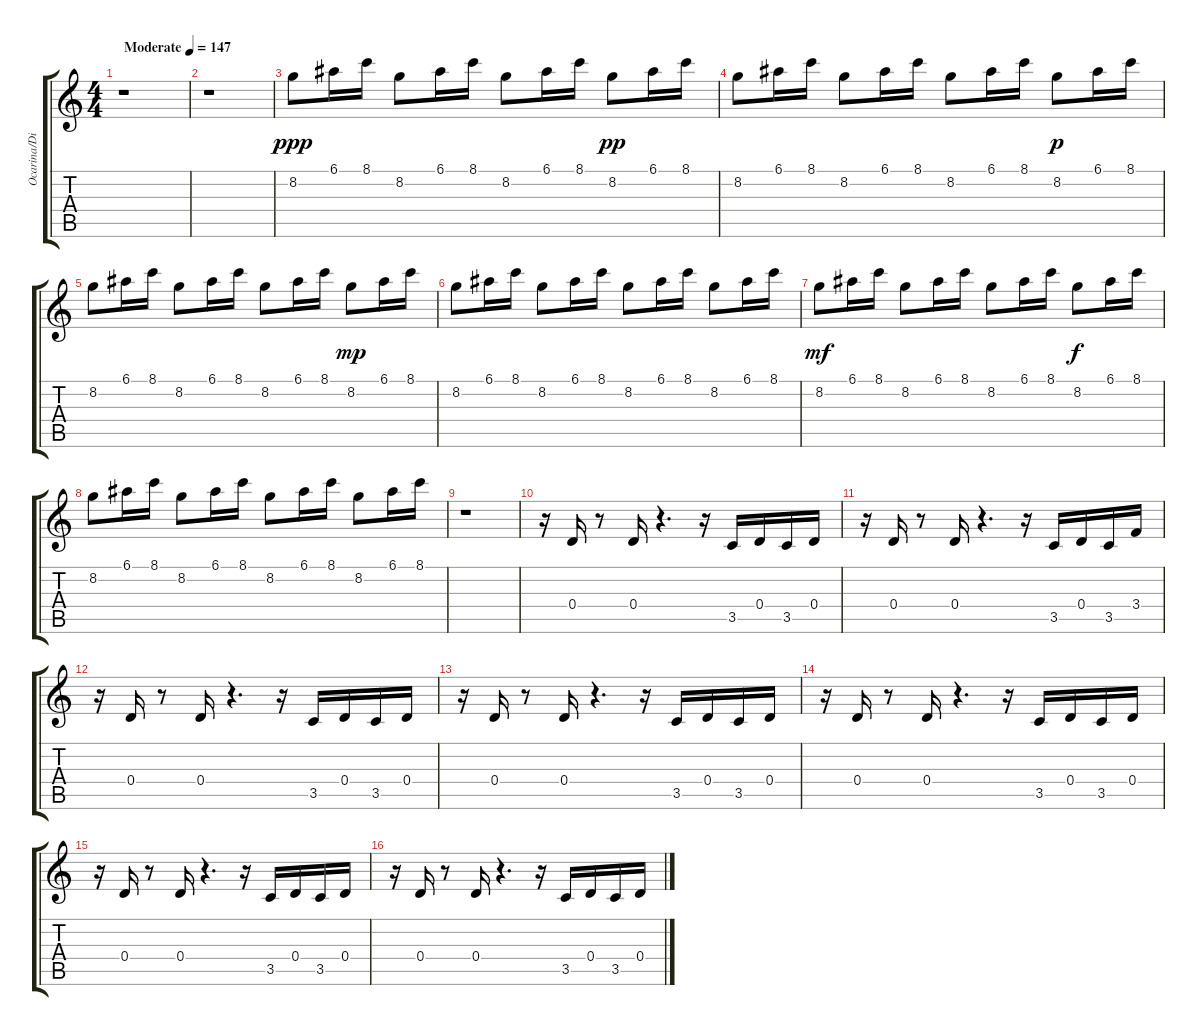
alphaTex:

\track ("Ocarina/Distortion Gutiar (Lead)" "Ocarina/Di") {instrument distortionguitar}
\staff {score tabs}
\tuning (E4 B3 G3 D3 A2 E2) {hide}
\ts (4 4)
\tempo (147 "Moderate")
\clef g2
\ks c
r.1{dy ppp instrument distortionguitar} |
r.1 |
8.2.8 6.1.16 8.1.16 8.2.8 6.1.16 8.1.16 8.2.8 6.1.16 8.1.16 8.2.8{dy pp} 6.1.16 8.1.16 |
8.2.8 6.1.16 8.1.16 8.2.8 6.1.16 8.1.16 8.2.8 6.1.16 8.1.16 8.2.8{dy p} 6.1.16 8.1.16 |
8.2.8 6.1.16 8.1.16 8.2.8 6.1.16 8.1.16 8.2.8 6.1.16 8.1.16 8.2.8{dy mp} 6.1.16 8.1.16 |
8.2.8 6.1.16 8.1.16 8.2.8 6.1.16 8.1.16 8.2.8 6.1.16 8.1.16 8.2.8 6.1.16 8.1.16 |
8.2.8{dy mf} 6.1.16 8.1.16 8.2.8 6.1.16 8.1.16 8.2.8 6.1.16 8.1.16 8.2.8{dy f} 6.1.16 8.1.16 |
8.2.8 6.1.16 8.1.16 8.2.8 6.1.16 8.1.16 8.2.8 6.1.16 8.1.16 8.2.8 6.1.16 8.1.16 |
r.1 |
r.16 0.4.16 r.8 0.4.16 r.4{d} r.16 3.5.16 0.4.16 3.5.16 0.4.16 |
r.16 0.4.16 r.8 0.4.16 r.4{d} r.16 3.5.16 0.4.16 3.5.16 3.4.16 |
r.16 0.4.16 r.8 0.4.16 r.4{d} r.16 3.5.16 0.4.16 3.5.16 0.4.16 |
r.16 0.4.16 r.8 0.4.16 r.4{d} r.16 3.5.16 0.4.16 3.5.16 0.4.16 |
r.16 0.4.16 r.8 0.4.16 r.4{d} r.16 3.5.16 0.4.16 3.5.16 0.4.16 |
r.16 0.4.16 r.8 0.4.16 r.4{d} r.16 3.5.16 0.4.16 3.5.16 0.4.16 |
r.16 0.4.16 r.8 0.4.16 r.4{d} r.16 3.5.16 0.4.16 3.5.16 0.4.16
